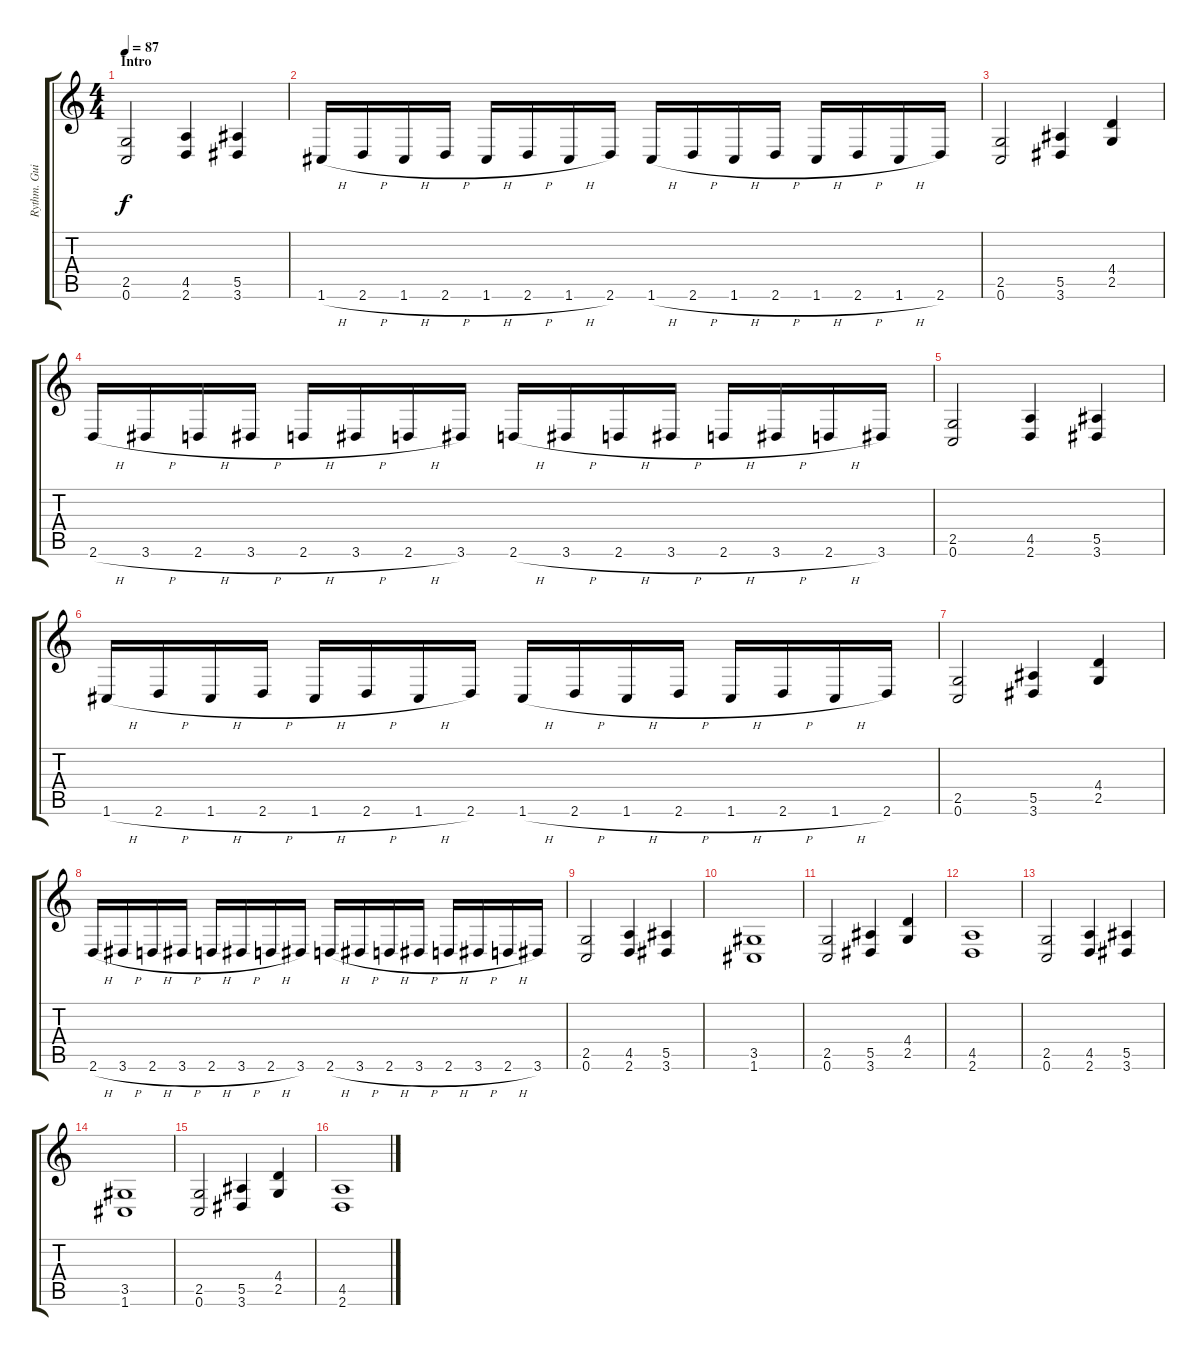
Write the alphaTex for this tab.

\track ("Rythm. Guitar" "Rythm. Gui") {instrument distortionguitar}
\staff {score tabs}
\tuning (C4 G3 Eb3 Bb2 F2 C2) {hide}
\ts (4 4)
\section ("" "Intro")
\tempo 87
\clef g2
\ks c
(2.5 0.6).2{dy f instrument distortionguitar} (4.5 2.6).4 (5.5 3.6).4 |
1.6{h}.16 2.6{h}.16 1.6{h}.16 2.6{h}.16 1.6{h}.16 2.6{h}.16 1.6{h}.16 2.6.16 1.6{h}.16 2.6{h}.16 1.6{h}.16 2.6{h}.16 1.6{h}.16 2.6{h}.16 1.6{h}.16 2.6.16 |
(2.5 0.6).2 (5.5 3.6).4 (4.4 2.5).4 |
2.6{h}.16 3.6{h}.16 2.6{h}.16 3.6{h}.16 2.6{h}.16 3.6{h}.16 2.6{h}.16 3.6.16 2.6{h}.16 3.6{h}.16 2.6{h}.16 3.6{h}.16 2.6{h}.16 3.6{h}.16 2.6{h}.16 3.6.16 |
(2.5 0.6).2 (4.5 2.6).4 (5.5 3.6).4 |
1.6{h}.16 2.6{h}.16 1.6{h}.16 2.6{h}.16 1.6{h}.16 2.6{h}.16 1.6{h}.16 2.6.16 1.6{h}.16 2.6{h}.16 1.6{h}.16 2.6{h}.16 1.6{h}.16 2.6{h}.16 1.6{h}.16 2.6.16 |
(2.5 0.6).2 (5.5 3.6).4 (4.4 2.5).4 |
2.6{h}.16 3.6{h}.16 2.6{h}.16 3.6{h}.16 2.6{h}.16 3.6{h}.16 2.6{h}.16 3.6.16 2.6{h}.16 3.6{h}.16 2.6{h}.16 3.6{h}.16 2.6{h}.16 3.6{h}.16 2.6{h}.16 3.6.16 |
(2.5 0.6).2 (4.5 2.6).4 (5.5 3.6).4 |
(3.5 1.6).1 |
(2.5 0.6).2 (5.5 3.6).4 (4.4 2.5).4 |
(4.5 2.6).1 |
(2.5 0.6).2 (4.5 2.6).4 (5.5 3.6).4 |
(3.5 1.6).1 |
(2.5 0.6).2 (5.5 3.6).4 (4.4 2.5).4 |
(4.5 2.6).1
